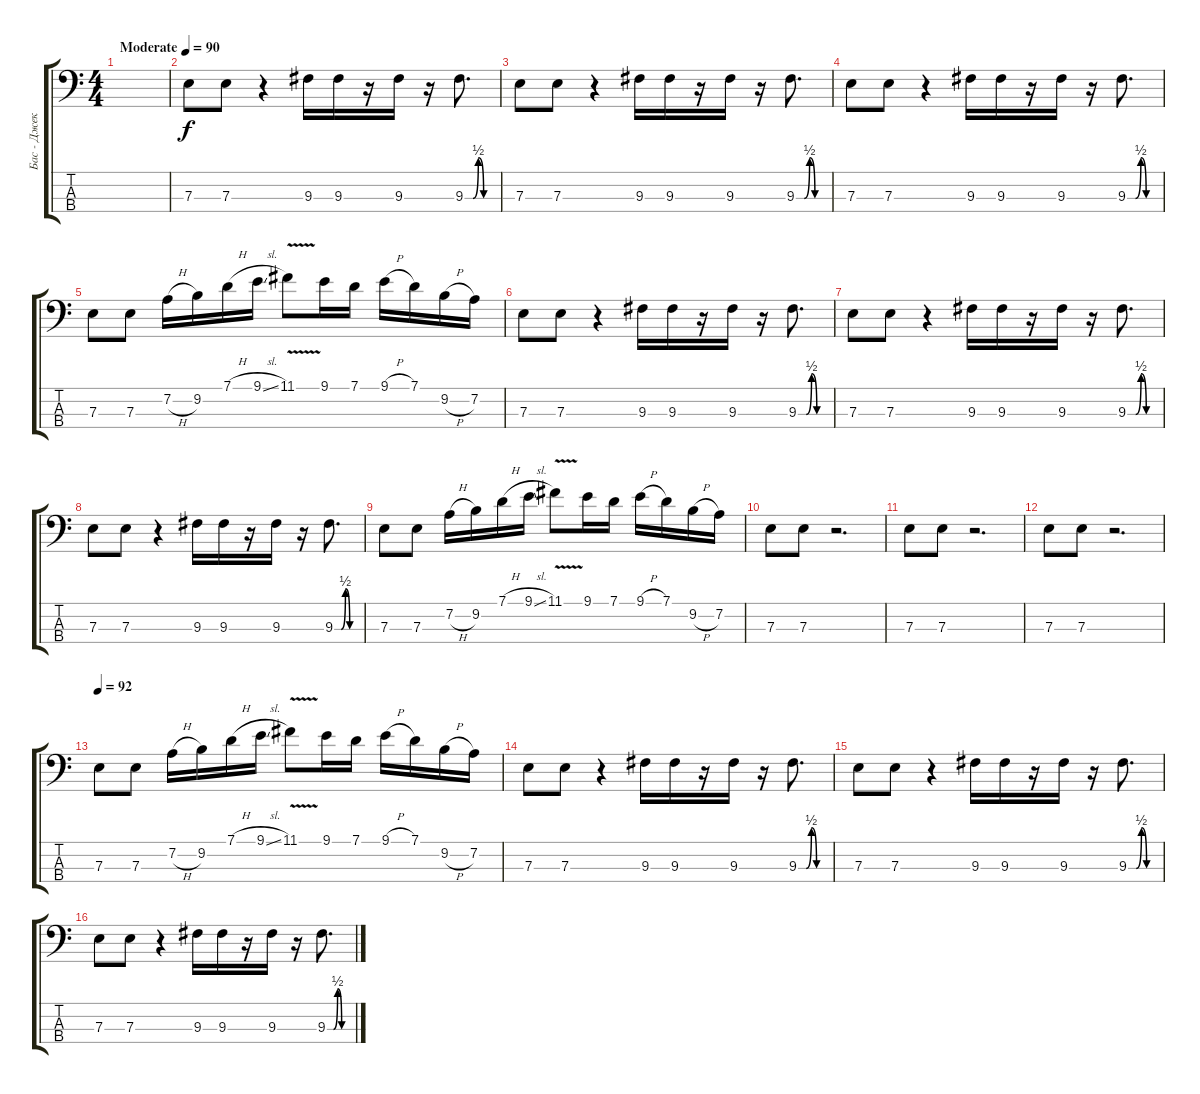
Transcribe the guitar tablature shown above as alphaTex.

\track ("Бас - Джек Лоуренс" "Бас - Джек") {instrument electricbassfinger}
\staff {score tabs}
\tuning (G2 D2 A1 E1) {hide}
\ts (4 4)
\tempo (90 "Moderate")
\clef f4
\ks c
|
7.3.8 7.3.8 r.4 9.3.16 9.3.16 r.16 9.3.16 r.16 9.3{be (custom 0 0 15 0 25 2 35 0 45 0 60 0)}.8{d} |
7.3.8 7.3.8 r.4 9.3.16 9.3.16 r.16 9.3.16 r.16 9.3{be (custom 0 0 15 0 25 2 35 0 45 0 60 0)}.8{d} |
7.3.8 7.3.8 r.4 9.3.16 9.3.16 r.16 9.3.16 r.16 9.3{be (custom 0 0 15 0 25 2 35 0 45 0 60 0)}.8{d} |
7.3.8 7.3.8 7.2{h}.16 9.2.16 7.1{h}.16 9.1{sl}.16 11.1{v}.8 9.1.16 7.1.16 9.1{h}.16 7.1.16 9.2{h}.16 7.2.16 |
7.3.8 7.3.8 r.4 9.3.16 9.3.16 r.16 9.3.16 r.16 9.3{be (custom 0 0 15 0 25 2 35 0 45 0 60 0)}.8{d} |
7.3.8 7.3.8 r.4 9.3.16 9.3.16 r.16 9.3.16 r.16 9.3{be (custom 0 0 15 0 25 2 35 0 45 0 60 0)}.8{d} |
7.3.8 7.3.8 r.4 9.3.16 9.3.16 r.16 9.3.16 r.16 9.3{be (custom 0 0 15 0 25 2 35 0 45 0 60 0)}.8{d} |
7.3.8 7.3.8 7.2{h}.16 9.2.16 7.1{h}.16 9.1{sl}.16 11.1{v}.8 9.1.16 7.1.16 9.1{h}.16 7.1.16 9.2{h}.16 7.2.16 |
7.3.8 7.3.8 r.2{d} |
7.3.8 7.3.8 r.2{d} |
7.3.8 7.3.8 r.2{d} |
\tempo 92
7.3.8 7.3.8 7.2{h}.16 9.2.16 7.1{h}.16 9.1{sl}.16 11.1{v}.8 9.1.16 7.1.16 9.1{h}.16 7.1.16 9.2{h}.16 7.2.16 |
7.3.8 7.3.8 r.4 9.3.16 9.3.16 r.16 9.3.16 r.16 9.3{be (custom 0 0 15 0 25 2 35 0 45 0 60 0)}.8{d} |
7.3.8 7.3.8 r.4 9.3.16 9.3.16 r.16 9.3.16 r.16 9.3{be (custom 0 0 15 0 25 2 35 0 45 0 60 0)}.8{d} |
7.3.8 7.3.8 r.4 9.3.16 9.3.16 r.16 9.3.16 r.16 9.3{be (custom 0 0 15 0 25 2 35 0 45 0 60 0)}.8{d}
